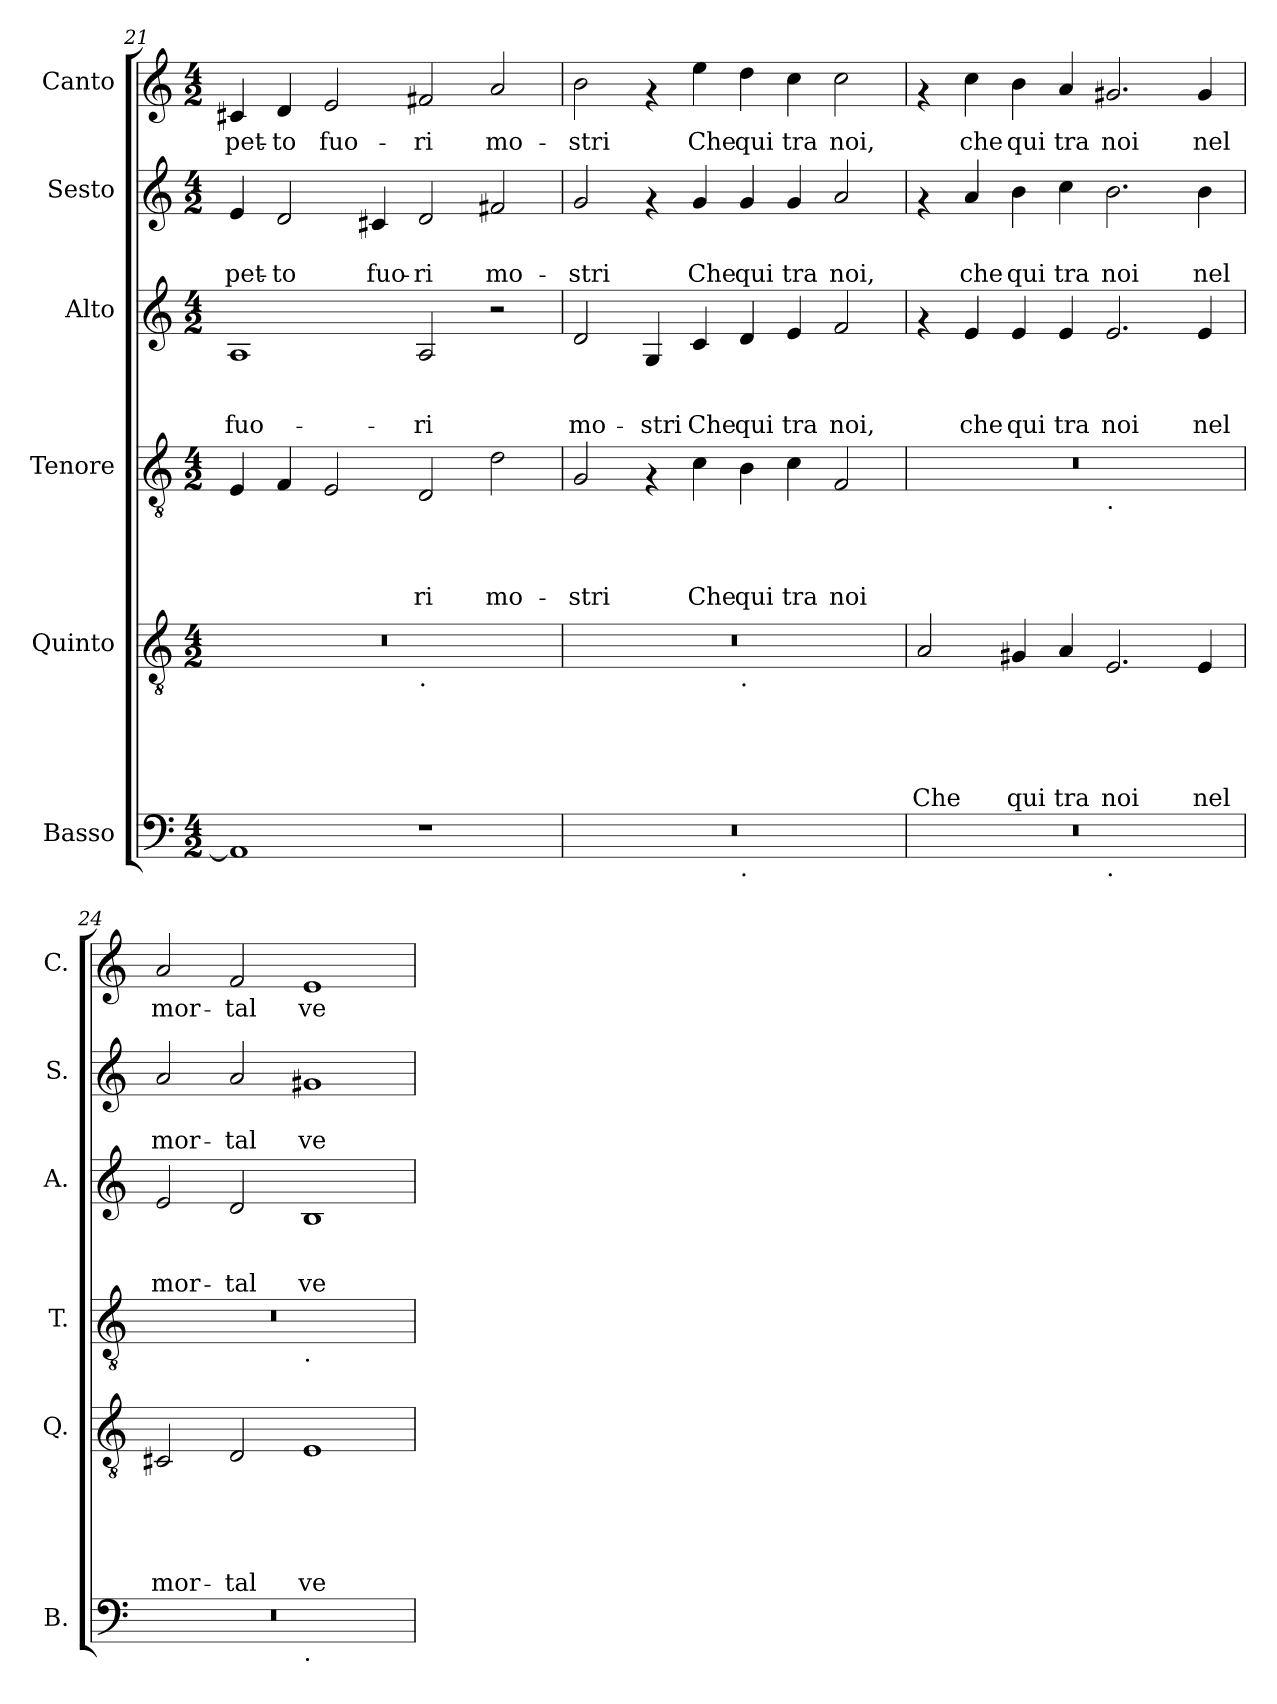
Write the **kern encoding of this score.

**kern	**text	**kern	**text	**text	**text	**text	**text	**kern	**text	**text	**text	**text	**kern	**text	**text	**text	**kern	**text	**text	**kern	**text
*part6	*part6	*part5	*part5	*part5	*part5	*part5	*part5	*part4	*part4	*part4	*part4	*part4	*part3	*part3	*part3	*part3	*part2	*part2	*part2	*part1	*part1
*staff6	*staff6	*staff5	*staff5	*staff5	*staff5	*staff5	*staff5	*staff4	*staff4	*staff4	*staff4	*staff4	*staff3	*staff3	*staff3	*staff3	*staff2	*staff2	*staff2	*staff1	*staff1
*I"Basso	*	*I"Quinto	*	*	*	*	*	*I"Tenore	*	*	*	*	*I"Alto	*	*	*	*I"Sesto	*	*	*I"Canto	*
*I'B.	*	*I'Q.	*	*	*	*	*	*I'T.	*	*	*	*	*I'A.	*	*	*	*I'S.	*	*	*I'C.	*
!!LO:PB:g=z
*clefF4	*	*clefGv2	*	*	*	*	*	*clefGv2	*	*	*	*	*clefG2	*	*	*	*clefG2	*	*	*clefG2	*
*k[]	*	*k[]	*	*	*	*	*	*k[]	*	*	*	*	*k[]	*	*	*	*k[]	*	*	*k[]	*
*C:	*	*C:	*	*	*	*	*	*C:	*	*	*	*	*C:	*	*	*	*C:	*	*	*C:	*
*M4/2	*	*M4/2	*	*	*	*	*	*M4/2	*	*	*	*	*M4/2	*	*	*	*M4/2	*	*	*M4/2	*
=21	=21	=21	=21	=21	=21	=21	=21	=21	=21	=21	=21	=21	=21	=21	=21	=21	=21	=21	=21	=21	=21
!	!	!	!	!	!	!	!	!	!	!	!	!	!	!	!	!LO:LY:b	!	!	!LO:LY:b	!	!LO:LY:b
*	*	*^	*	*	*	*	*	*	*	*	*	*	*	*	*	*	*	*	*	*	*
1AA]	.	0r	1ryy	.	.	.	.	.	4E/	.	.	.	.	1A	.	.	fuo-	4e/	.	pet-	4c#X/	pet-
!	!	!	!	!	!	!	!	!	!	!	!	!	!	!	!	!	!	!	!	!LO:LY:b	!	!LO:LY:b
.	.	.	.	.	.	.	.	.	4F/	.	.	.	.	.	.	.	.	2d/	.	-to	4d/	-to
!	!	!	!	!	!	!	!	!	!	!	!	!	!	!	!	!	!	!	!	!	!	!LO:LY:b
.	.	.	.	.	.	.	.	.	2E/	.	.	.	.	.	.	.	.	.	.	.	2e/	fuo-
!	!	!	!	!	!	!	!	!	!	!	!	!	!	!	!	!	!	!	!	!LO:LY:b	!	!
.	.	.	.	.	.	.	.	.	.	.	.	.	.	.	.	.	.	4c#X/	.	fuo-	.	.
!	!	!	!LO:TX:b:t=.	!	!	!	!	!	!	!	!	!	!	!	!	!	!	!	!	!	!	!
!	!	!	!	!	!	!	!	!	!	!	!	!	!LO:LY:b	!	!	!	!LO:LY:b	!	!	!LO:LY:b	!	!LO:LY:b
1r	.	.	1ryy	.	.	.	.	.	2D/	.	.	.	-ri	2A/	.	.	-ri	2d/	.	-ri	2f#X/	-ri
!	!	!	!	!	!	!	!	!	!	!	!	!	!LO:LY:b	!	!	!	!	!	!	!LO:LY:b	!	!LO:LY:b
.	.	.	.	.	.	.	.	.	2d\	.	.	.	mo-	2r	.	.	.	2f#X/	.	mo-	2a/	mo-
=22	=22	=22	=22	=22	=22	=22	=22	=22	=22	=22	=22	=22	=22	=22	=22	=22	=22	=22	=22	=22	=22	=22
!	!	!	!	!	!	!	!	!	!	!	!	!	!LO:LY:b	!	!	!	!LO:LY:b	!	!	!LO:LY:b	!	!LO:LY:b
*^	*	*	*	*	*	*	*	*	*	*	*	*	*	*	*	*	*	*	*	*	*	*
0r	1ryy	.	0r	1ryy	.	.	.	.	.	2G/	.	.	.	-stri	2d/	.	.	mo-	2g/	.	-stri	2b\	-stri
!	!	!	!	!	!	!	!	!	!	!	!	!	!	!	!	!	!	!LO:LY:b	!	!	!	!	!
.	.	.	.	.	.	.	.	.	.	4rF	.	.	.	.	4G/	.	.	-stri	4rf	.	.	4rf	.
!	!	!	!	!	!	!	!	!	!	!	!	!	!	!LO:LY:b	!	!	!	!LO:LY:b	!	!	!LO:LY:b	!	!LO:LY:b
.	.	.	.	.	.	.	.	.	.	4c\	.	.	.	Che	4c/	.	.	Che	4g/	.	Che	4ee\	Che
!	!	!	!	!LO:TX:b:t=.	!	!	!	!	!	!	!	!	!	!	!	!	!	!	!	!	!	!	!
!	!LO:TX:b:t=.	!	!	!	!	!	!	!	!	!	!	!	!	!	!	!	!	!	!	!	!	!	!
!	!	!	!	!	!	!	!	!	!	!	!	!	!	!LO:LY:b	!	!	!	!LO:LY:b	!	!	!LO:LY:b	!	!LO:LY:b
.	1ryy	.	.	1ryy	.	.	.	.	.	4B\	.	.	.	qui	4d/	.	.	qui	4g/	.	qui	4dd\	qui
!	!	!	!	!	!	!	!	!	!	!	!	!	!	!LO:LY:b	!	!	!	!LO:LY:b	!	!	!LO:LY:b	!	!LO:LY:b
.	.	.	.	.	.	.	.	.	.	4c\	.	.	.	tra	4e/	.	.	tra	4g/	.	tra	4cc\	tra
!	!	!	!	!	!	!	!	!	!	!	!	!	!	!LO:LY:b	!	!	!	!LO:LY:b	!	!	!LO:LY:b	!	!LO:LY:b
.	.	.	.	.	.	.	.	.	.	2F/	.	.	.	noi	2f/	.	.	noi,	2a/	.	noi,	2cc\	noi,
=23	=23	=23	=23	=23	=23	=23	=23	=23	=23	=23	=23	=23	=23	=23	=23	=23	=23	=23	=23	=23	=23	=23	=23
!	!	!	!	!	!	!	!	!	!LO:LY:b	!	!	!	!	!	!	!	!	!	!	!	!	!	!
*	*	*	*v	*v	*	*	*	*	*	*^	*	*	*	*	*	*	*	*	*	*	*	*	*
0r	1ryy	.	2A/	.	.	.	.	Che	0r	1ryy	.	.	.	.	4rf	.	.	.	4rf	.	.	4rf	.
!	!	!	!	!	!	!	!	!	!	!	!	!	!	!	!	!	!	!LO:LY:b	!	!	!LO:LY:b	!	!LO:LY:b
.	.	.	.	.	.	.	.	.	.	.	.	.	.	.	4e/	.	.	che	4a/	.	che	4cc\	che
!	!	!	!	!	!	!	!	!LO:LY:b	!	!	!	!	!	!	!	!	!	!LO:LY:b	!	!	!LO:LY:b	!	!LO:LY:b
.	.	.	4G#X/	.	.	.	.	qui	.	.	.	.	.	.	4e/	.	.	qui	4b\	.	qui	4b\	qui
!	!	!	!	!	!	!	!	!LO:LY:b	!	!	!	!	!	!	!	!	!	!LO:LY:b	!	!	!LO:LY:b	!	!LO:LY:b
.	.	.	4A/	.	.	.	.	tra	.	.	.	.	.	.	4e/	.	.	tra	4cc\	.	tra	4a/	tra
!	!	!	!	!	!	!	!	!	!	!LO:TX:b:t=.	!	!	!	!	!	!	!	!	!	!	!	!	!
!	!LO:TX:b:t=.	!	!	!	!	!	!	!	!	!	!	!	!	!	!	!	!	!	!	!	!	!	!
!	!	!	!	!	!	!	!	!LO:LY:b	!	!	!	!	!	!	!	!	!	!LO:LY:b	!	!	!LO:LY:b	!	!LO:LY:b
.	1ryy	.	2.E/	.	.	.	.	noi	.	1ryy	.	.	.	.	2.e/	.	.	noi	2.b\	.	noi	2.g#X/	noi
!	!	!	!	!	!	!	!	!LO:LY:b	!	!	!	!	!	!	!	!	!	!LO:LY:b	!	!	!LO:LY:b	!	!LO:LY:b
.	.	.	4E/	.	.	.	.	nel	.	.	.	.	.	.	4e/	.	.	nel	4b\	.	nel	4g#/	nel
=24	=24	=24	=24	=24	=24	=24	=24	=24	=24	=24	=24	=24	=24	=24	=24	=24	=24	=24	=24	=24	=24	=24	=24
!	!	!	!	!	!	!	!	!LO:LY:b	!	!	!	!	!	!	!	!	!	!LO:LY:b	!	!	!LO:LY:b	!	!LO:LY:b
0r	1ryy	.	2C#X/	.	.	.	.	mor-	0r	1ryy	.	.	.	.	2e/	.	.	mor-	2a/	.	mor-	2a/	mor-
!	!	!	!	!	!	!	!	!LO:LY:b	!	!	!	!	!	!	!	!	!	!LO:LY:b	!	!	!LO:LY:b	!	!LO:LY:b
.	.	.	2D/	.	.	.	.	-tal	.	.	.	.	.	.	2d/	.	.	-tal	2a/	.	-tal	2f/	-tal
!	!	!	!	!	!	!	!	!	!	!LO:TX:b:t=.	!	!	!	!	!	!	!	!	!	!	!	!	!
!	!LO:TX:b:t=.	!	!	!	!	!	!	!	!	!	!	!	!	!	!	!	!	!	!	!	!	!	!
!	!	!	!	!	!	!	!	!LO:LY:b	!	!	!	!	!	!	!	!	!	!LO:LY:b	!	!	!LO:LY:b	!	!LO:LY:b
.	1ryy	.	1E	.	.	.	.	ve-	.	1ryy	.	.	.	.	1B	.	.	ve-	1g#X	.	ve-	1e	ve-
*v	*v	*	*	*	*	*	*	*	*v	*v	*	*	*	*	*	*	*	*	*	*	*	*	*
=	=	=	=	=	=	=	=	=	=	=	=	=	=	=	=	=	=	=	=	=	=
*-	*-	*-	*-	*-	*-	*-	*-	*-	*-	*-	*-	*-	*-	*-	*-	*-	*-	*-	*-	*-	*-
